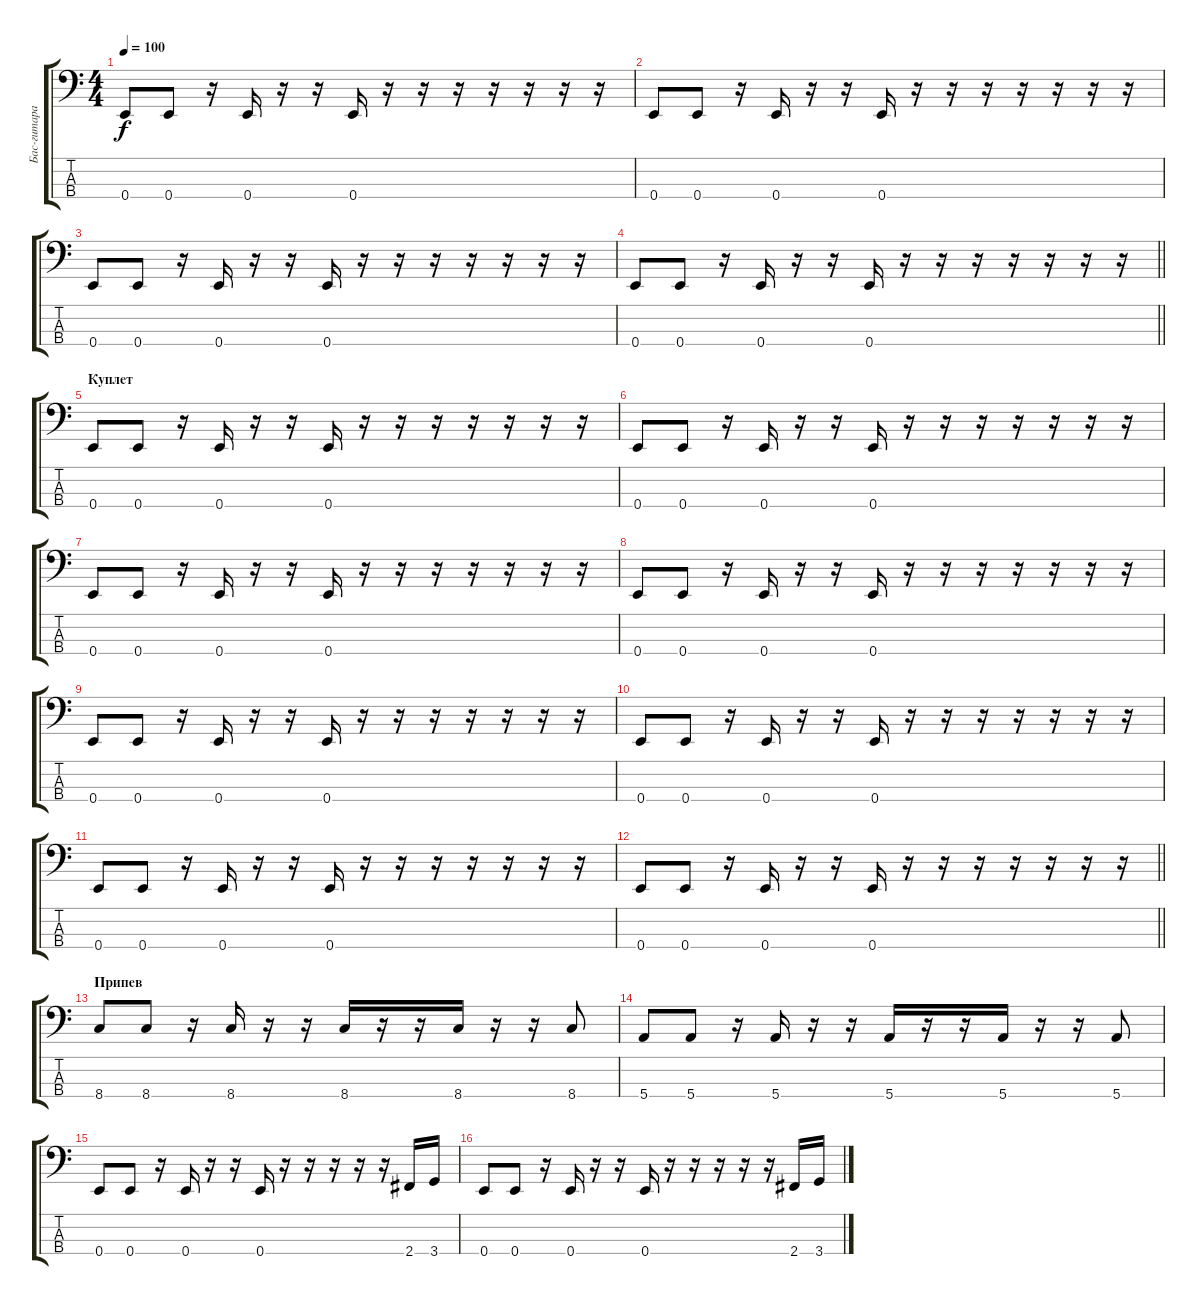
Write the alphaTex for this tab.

\track ("Бас-гитара" "Бас-гитара") {instrument electricbassfinger}
\staff {score tabs}
\tuning (G2 D2 A1 E1) {hide}
\ts (4 4)
\tempo 100
\clef f4
\ks c
0.4.8{dy f} 0.4.8 r.16 0.4.16 r.16 r.16 0.4.16 r.16 r.16 r.16 r.16 r.16 r.16 r.16 |
0.4.8 0.4.8 r.16 0.4.16 r.16 r.16 0.4.16 r.16 r.16 r.16 r.16 r.16 r.16 r.16 |
0.4.8 0.4.8 r.16 0.4.16 r.16 r.16 0.4.16 r.16 r.16 r.16 r.16 r.16 r.16 r.16 |
\barLineRight lightlight
0.4.8 0.4.8 r.16 0.4.16 r.16 r.16 0.4.16 r.16 r.16 r.16 r.16 r.16 r.16 r.16 |
\section ("" "Куплет")
0.4.8 0.4.8 r.16 0.4.16 r.16 r.16 0.4.16 r.16 r.16 r.16 r.16 r.16 r.16 r.16 |
0.4.8 0.4.8 r.16 0.4.16 r.16 r.16 0.4.16 r.16 r.16 r.16 r.16 r.16 r.16 r.16 |
0.4.8 0.4.8 r.16 0.4.16 r.16 r.16 0.4.16 r.16 r.16 r.16 r.16 r.16 r.16 r.16 |
0.4.8 0.4.8 r.16 0.4.16 r.16 r.16 0.4.16 r.16 r.16 r.16 r.16 r.16 r.16 r.16 |
0.4.8 0.4.8 r.16 0.4.16 r.16 r.16 0.4.16 r.16 r.16 r.16 r.16 r.16 r.16 r.16 |
0.4.8 0.4.8 r.16 0.4.16 r.16 r.16 0.4.16 r.16 r.16 r.16 r.16 r.16 r.16 r.16 |
0.4.8 0.4.8 r.16 0.4.16 r.16 r.16 0.4.16 r.16 r.16 r.16 r.16 r.16 r.16 r.16 |
\barLineRight lightlight
0.4.8 0.4.8 r.16 0.4.16 r.16 r.16 0.4.16 r.16 r.16 r.16 r.16 r.16 r.16 r.16 |
\section ("" "Припев")
8.4.8 8.4.8 r.16 8.4.16 r.16 r.16 8.4.16 r.16 r.16 8.4.16 r.16 r.16 8.4.8 |
5.4.8 5.4.8 r.16 5.4.16 r.16 r.16 5.4.16 r.16 r.16 5.4.16 r.16 r.16 5.4.8 |
0.4.8 0.4.8 r.16 0.4.16 r.16 r.16 0.4.16 r.16 r.16 r.16 r.16 r.16 2.4.16 3.4.16 |
0.4.8 0.4.8 r.16 0.4.16 r.16 r.16 0.4.16 r.16 r.16 r.16 r.16 r.16 2.4.16 3.4.16
